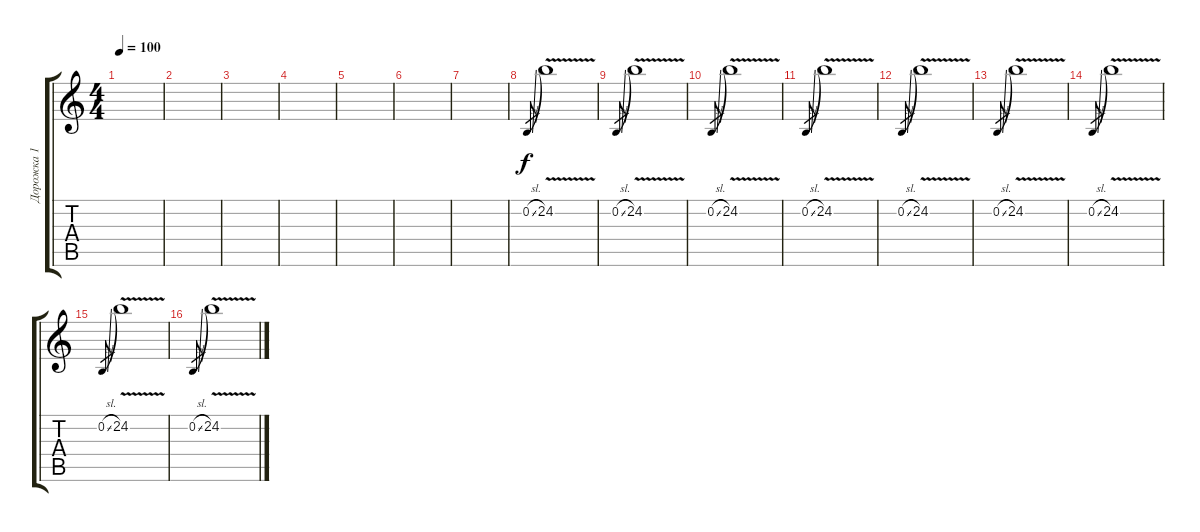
\track ("Дорожка 1" "Дорожка 1") {instrument lead5charang}
\staff {score tabs}
\tuning (E4 B3 G3 D3 A2 E2) {hide}
\ts (4 4)
\tempo 100
\clef g2
\ks c
|
|
|
|
|
|
|
0.2{sl}.8{gr} 24.2{v}.1 |
0.2{sl}.8{gr} 24.2{v}.1 |
0.2{sl}.8{gr} 24.2{v}.1 |
0.2{sl}.8{gr} 24.2{v}.1 |
0.2{sl}.8{gr} 24.2{v}.1 |
0.2{sl}.8{gr} 24.2{v}.1 |
0.2{sl}.8{gr} 24.2{v}.1 |
0.2{sl}.8{gr} 24.2{v}.1 |
0.2{sl}.8{gr} 24.2{v}.1
